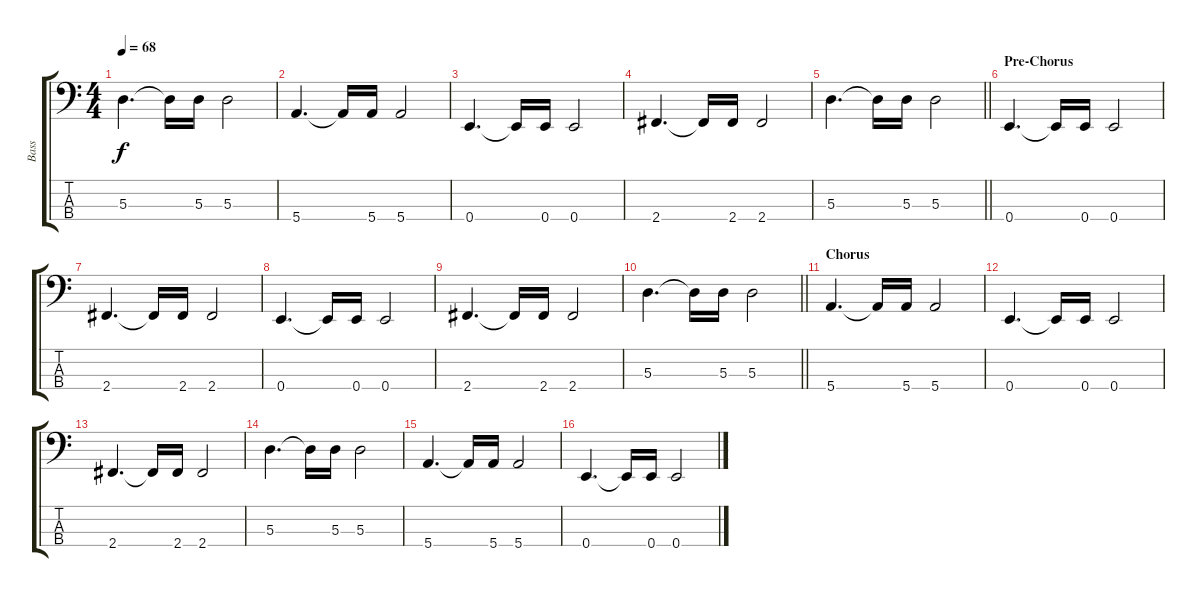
\track ("Bass" "Bass") {instrument electricbassfinger}
\staff {score tabs}
\tuning (G2 D2 A1 E1) {hide}
\ts (4 4)
\tempo 68
\clef f4
\ks c
5.3.4{d dy f} 5.3{t}.16 5.3.16 5.3.2 |
5.4.4{d} 5.4{t}.16 5.4.16 5.4.2 |
0.4.4{d} 0.4{t}.16 0.4.16 0.4.2 |
2.4.4{d} 2.4{t}.16 2.4.16 2.4.2 |
\barLineRight lightlight
5.3.4{d} 5.3{t}.16 5.3.16 5.3.2 |
\section ("" "Pre-Chorus")
0.4.4{d} 0.4{t}.16 0.4.16 0.4.2 |
2.4.4{d} 2.4{t}.16 2.4.16 2.4.2 |
0.4.4{d} 0.4{t}.16 0.4.16 0.4.2 |
2.4.4{d} 2.4{t}.16 2.4.16 2.4.2 |
\barLineRight lightlight
5.3.4{d} 5.3{t}.16 5.3.16 5.3.2 |
\section ("" "Chorus")
5.4.4{d} 5.4{t}.16 5.4.16 5.4.2 |
0.4.4{d} 0.4{t}.16 0.4.16 0.4.2 |
2.4.4{d} 2.4{t}.16 2.4.16 2.4.2 |
5.3.4{d} 5.3{t}.16 5.3.16 5.3.2 |
5.4.4{d} 5.4{t}.16 5.4.16 5.4.2 |
0.4.4{d} 0.4{t}.16 0.4.16 0.4.2
